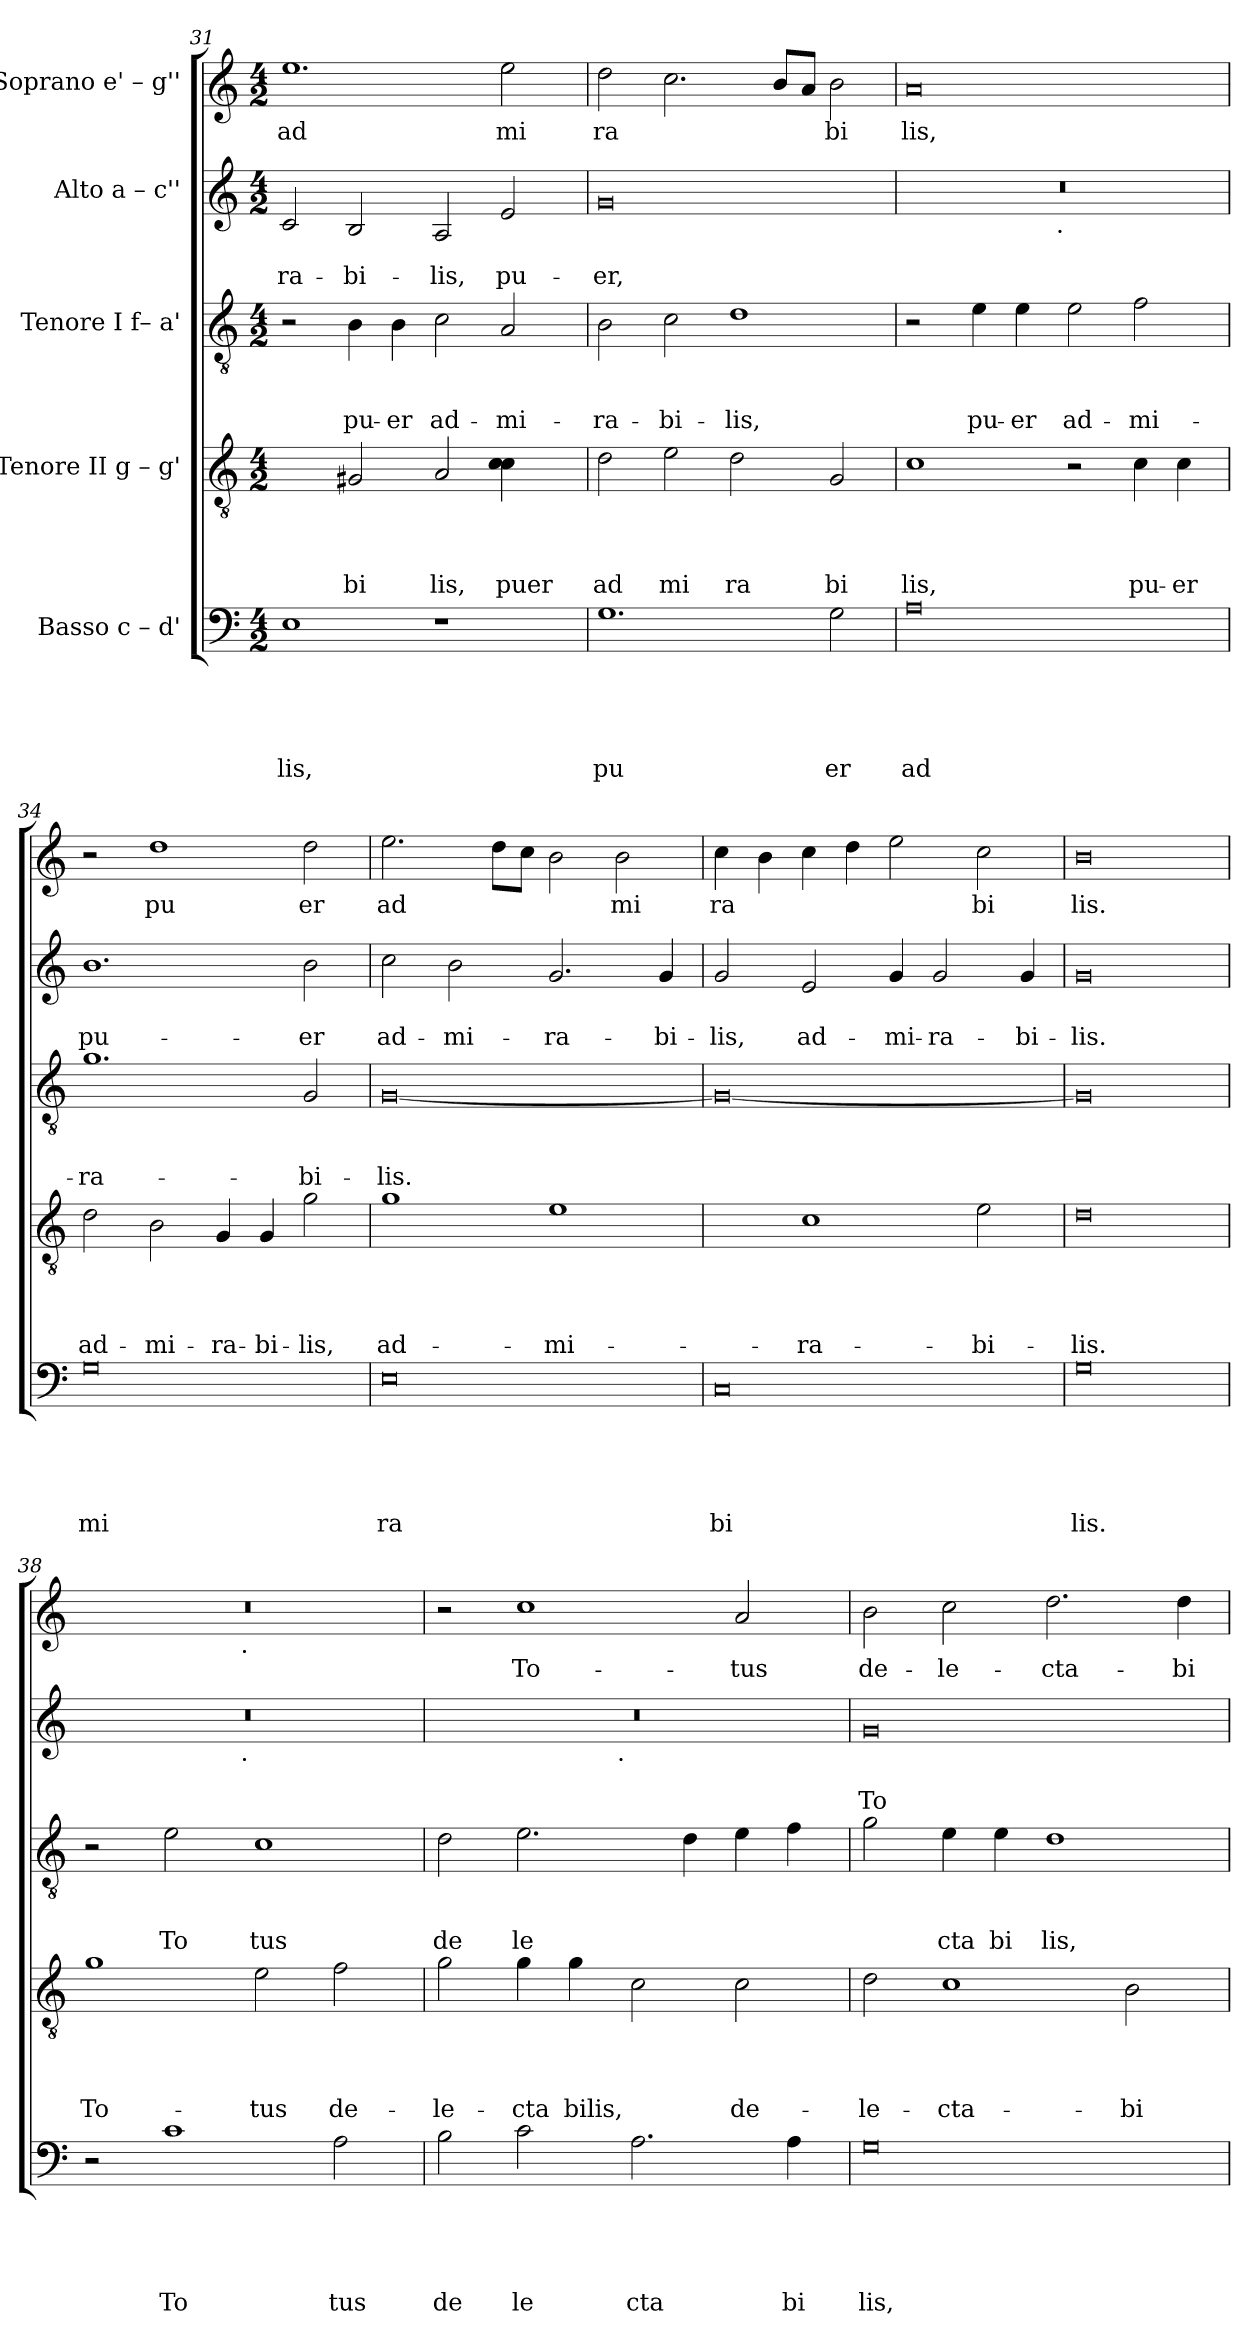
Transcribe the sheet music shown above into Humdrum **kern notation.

**kern	**text	**text	**text	**text	**text	**kern	**text	**text	**text	**text	**kern	**text	**text	**text	**kern	**text	**text	**kern	**text
*part5	*part5	*part5	*part5	*part5	*part5	*part4	*part4	*part4	*part4	*part4	*part3	*part3	*part3	*part3	*part2	*part2	*part2	*part1	*part1
*staff5	*staff5	*staff5	*staff5	*staff5	*staff5	*staff4	*staff4	*staff4	*staff4	*staff4	*staff3	*staff3	*staff3	*staff3	*staff2	*staff2	*staff2	*staff1	*staff1
*I"Basso c – d'	*	*	*	*	*	*I"Tenore II g – g'	*	*	*	*	*I"Tenore I f– a'	*	*	*	*I"Alto a – c''	*	*	*I"Soprano e' – g''	*
*clefF4	*	*	*	*	*	*clefGv2	*	*	*	*	*clefGv2	*	*	*	*clefG2	*	*	*clefG2	*
*k[]	*	*	*	*	*	*k[]	*	*	*	*	*k[]	*	*	*	*k[]	*	*	*k[]	*
*C:	*	*	*	*	*	*C:	*	*	*	*	*C:	*	*	*	*C:	*	*	*C:	*
*M4/2	*	*	*	*	*	*M4/2	*	*	*	*	*M4/2	*	*	*	*M4/2	*	*	*M4/2	*
=31	=31	=31	=31	=31	=31	=31	=31	=31	=31	=31	=31	=31	=31	=31	=31	=31	=31	=31	=31
!	!	!	!	!	!LO:LY:b	!	!	!	!	!	!	!	!	!	!	!	!LO:LY:b	!	!LO:LY:b
1E	.	.	.	.	lis,	2ryy	.	.	.	.	2r	.	.	.	2c/	.	-ra-	1.ee	ad
!	!	!	!	!	!	!	!	!	!	!LO:LY:b	!	!	!	!LO:LY:b	!	!	!LO:LY:b	!	!
.	.	.	.	.	.	2G#X/	.	.	.	bi	4B\	.	.	pu-	2B/	.	-bi-	.	.
!	!	!	!	!	!	!	!	!	!	!	!	!	!	!LO:LY:b	!	!	!	!	!
.	.	.	.	.	.	.	.	.	.	.	4B\	.	.	-er	.	.	.	.	.
!	!	!	!	!	!	!	!	!	!	!LO:LY:b	!	!	!	!LO:LY:b	!	!	!LO:LY:b	!	!
1r	.	.	.	.	.	2A/	.	.	.	lis,	2c\	.	.	ad-	2A/	.	-lis,	.	.
!	!	!	!	!	!	!	!	!	!	!LO:LY:b	!	!	!	!LO:LY:b	!	!	!LO:LY:b	!	!LO:LY:b
.	.	.	.	.	.	4c\ 4c\	.	.	.	puer	2A/	.	.	-mi-	2e/	.	pu-	2ee\	mi
.	.	.	.	.	.	4ryy	.	.	.	.	.	.	.	.	.	.	.	.	.
=32	=32	=32	=32	=32	=32	=32	=32	=32	=32	=32	=32	=32	=32	=32	=32	=32	=32	=32	=32
!	!	!	!	!	!LO:LY:b	!	!	!	!	!LO:LY:b	!	!	!	!LO:LY:b	!	!	!LO:LY:b	!	!LO:LY:b
1.G	.	.	.	.	pu	2d\	.	.	.	ad	2B\	.	.	-ra-	0g	.	-er,	2dd\	ra
!	!	!	!	!	!	!	!	!	!	!LO:LY:b	!	!	!	!LO:LY:b	!	!	!	!	!
.	.	.	.	.	.	2e\	.	.	.	mi	2c\	.	.	-bi-	.	.	.	2.cc\	.
!	!	!	!	!	!	!	!	!	!	!LO:LY:b	!	!	!	!LO:LY:b	!	!	!	!	!
.	.	.	.	.	.	2d\	.	.	.	ra	1d	.	.	-lis,	.	.	.	.	.
.	.	.	.	.	.	.	.	.	.	.	.	.	.	.	.	.	.	8b/L	.
.	.	.	.	.	.	.	.	.	.	.	.	.	.	.	.	.	.	8a/J	.
!	!	!	!	!	!LO:LY:b	!	!	!	!	!LO:LY:b	!	!	!	!	!	!	!	!	!LO:LY:b
2G\	.	.	.	.	er	2G/	.	.	.	bi	.	.	.	.	.	.	.	2b\	bi
!!LO:LB:g=z
=33	=33	=33	=33	=33	=33	=33	=33	=33	=33	=33	=33	=33	=33	=33	=33	=33	=33	=33	=33
!	!	!	!	!	!LO:LY:b	!	!	!	!	!LO:LY:b	!	!	!	!	!	!	!	!	!LO:LY:b
*	*	*	*	*	*	*	*	*	*	*	*	*	*	*	*^	*	*	*	*
0A	.	.	.	.	ad	1c	.	.	.	lis,	2r	.	.	.	0r	2ryy	.	.	0a	lis,
!	!	!	!	!	!	!	!	!	!	!	!	!	!	!LO:LY:b	!	!	!	!	!	!
.	.	.	.	.	.	.	.	.	.	.	4e\	.	.	pu-	.	4...ryy	.	.	.	.
!	!	!	!	!	!	!	!	!	!	!	!	!	!	!LO:LY:b	!	!	!	!	!	!
.	.	.	.	.	.	.	.	.	.	.	4e\	.	.	-er	.	.	.	.	.	.
!	!	!	!	!	!	!	!	!	!	!	!	!	!	!	!	!LO:TX:b:t=.	!	!	!	!
.	.	.	.	.	.	.	.	.	.	.	.	.	.	.	.	1ryy	.	.	.	.
!	!	!	!	!	!	!	!	!	!	!	!	!	!	!LO:LY:b	!	!	!	!	!	!
.	.	.	.	.	.	2r	.	.	.	.	2e\	.	.	ad-	.	.	.	.	.	.
!	!	!	!	!	!	!	!	!	!	!LO:LY:b	!	!	!	!LO:LY:b	!	!	!	!	!	!
.	.	.	.	.	.	4c\	.	.	.	pu-	2f\	.	.	-mi-	.	.	.	.	.	.
!	!	!	!	!	!	!	!	!	!	!LO:LY:b	!	!	!	!	!	!	!	!	!	!
.	.	.	.	.	.	4c\	.	.	.	-er	.	.	.	.	.	.	.	.	.	.
.	.	.	.	.	.	.	.	.	.	.	.	.	.	.	.	32ryy	.	.	.	.
=34	=34	=34	=34	=34	=34	=34	=34	=34	=34	=34	=34	=34	=34	=34	=34	=34	=34	=34	=34	=34
!	!	!	!	!	!LO:LY:b	!	!	!	!	!LO:LY:b	!	!	!	!LO:LY:b	!	!	!	!LO:LY:b	!	!
*	*	*	*	*	*	*	*	*	*	*	*	*	*	*	*v	*v	*	*	*	*
0G	.	.	.	.	mi	2d\	.	.	.	ad-	1.g	.	.	-ra-	1.b	.	pu-	2r	.
!	!	!	!	!	!	!	!	!	!	!LO:LY:b	!	!	!	!	!	!	!	!	!LO:LY:b
.	.	.	.	.	.	2B\	.	.	.	-mi-	.	.	.	.	.	.	.	1dd	pu
!	!	!	!	!	!	!	!	!	!	!LO:LY:b	!	!	!	!	!	!	!	!	!
.	.	.	.	.	.	4G/	.	.	.	-ra-	.	.	.	.	.	.	.	.	.
!	!	!	!	!	!	!	!	!	!	!LO:LY:b	!	!	!	!	!	!	!	!	!
.	.	.	.	.	.	4G/	.	.	.	-bi-	.	.	.	.	.	.	.	.	.
!	!	!	!	!	!	!	!	!	!	!LO:LY:b	!	!	!	!LO:LY:b	!	!	!LO:LY:b	!	!LO:LY:b
.	.	.	.	.	.	2g\	.	.	.	-lis,	2G/	.	.	-bi-	2b\	.	-er	2dd\	er
=35	=35	=35	=35	=35	=35	=35	=35	=35	=35	=35	=35	=35	=35	=35	=35	=35	=35	=35	=35
!	!	!	!	!	!LO:LY:b	!	!	!	!	!LO:LY:b	!	!	!	!LO:LY:b	!	!	!LO:LY:b	!	!LO:LY:b
0E	.	.	.	.	ra	1g	.	.	.	ad-	[<0G	.	.	-lis.	2cc\	.	ad-	2.ee\	ad
!	!	!	!	!	!	!	!	!	!	!	!	!	!	!	!	!	!LO:LY:b	!	!
.	.	.	.	.	.	.	.	.	.	.	.	.	.	.	2b\	.	-mi-	.	.
.	.	.	.	.	.	.	.	.	.	.	.	.	.	.	.	.	.	8dd\L	.
.	.	.	.	.	.	.	.	.	.	.	.	.	.	.	.	.	.	8cc\J	.
!	!	!	!	!	!	!	!	!	!	!LO:LY:b	!	!	!	!	!	!	!LO:LY:b	!	!
.	.	.	.	.	.	1e	.	.	.	-mi-	.	.	.	.	2.g/	.	-ra-	2b\	.
!	!	!	!	!	!	!	!	!	!	!	!	!	!	!	!	!	!	!	!LO:LY:b
.	.	.	.	.	.	.	.	.	.	.	.	.	.	.	.	.	.	2b\	mi
!	!	!	!	!	!	!	!	!	!	!	!	!	!	!	!	!	!LO:LY:b	!	!
.	.	.	.	.	.	.	.	.	.	.	.	.	.	.	4g/	.	-bi-	.	.
=36	=36	=36	=36	=36	=36	=36	=36	=36	=36	=36	=36	=36	=36	=36	=36	=36	=36	=36	=36
!	!	!	!	!	!LO:LY:b	!	!	!	!	!	!	!	!	!	!	!	!LO:LY:b	!	!LO:LY:b
0C	.	.	.	.	bi	2ryy	.	.	.	.	0G_	.	.	.	2g/	.	-lis,	4cc\	ra
.	.	.	.	.	.	.	.	.	.	.	.	.	.	.	.	.	.	4b\	.
!	!	!	!	!	!	!	!	!	!	!LO:LY:b	!	!	!	!	!	!	!LO:LY:b	!	!
.	.	.	.	.	.	1c	.	.	.	-ra-	.	.	.	.	2e/	.	ad-	4cc\	.
.	.	.	.	.	.	.	.	.	.	.	.	.	.	.	.	.	.	4dd\	.
!	!	!	!	!	!	!	!	!	!	!	!	!	!	!	!	!	!LO:LY:b	!	!
.	.	.	.	.	.	.	.	.	.	.	.	.	.	.	4g/	.	-mi-	2ee\	.
!	!	!	!	!	!	!	!	!	!	!	!	!	!	!	!	!	!LO:LY:b	!	!
.	.	.	.	.	.	.	.	.	.	.	.	.	.	.	2g/	.	-ra-	.	.
!	!	!	!	!	!	!	!	!	!	!LO:LY:b	!	!	!	!	!	!	!	!	!LO:LY:b
.	.	.	.	.	.	2e\	.	.	.	-bi-	.	.	.	.	.	.	.	2cc\	bi
!	!	!	!	!	!	!	!	!	!	!	!	!	!	!	!	!	!LO:LY:b	!	!
.	.	.	.	.	.	.	.	.	.	.	.	.	.	.	4g/	.	-bi-	.	.
=37	=37	=37	=37	=37	=37	=37	=37	=37	=37	=37	=37	=37	=37	=37	=37	=37	=37	=37	=37
!	!	!	!	!	!LO:LY:b	!	!	!	!	!LO:LY:b	!	!	!	!	!	!	!LO:LY:b	!	!LO:LY:b
0G	.	.	.	.	lis.	0d	.	.	.	-lis.	0G]	.	.	.	0g	.	-lis.	0b	lis.
!!LO:PB:g=z
=38	=38	=38	=38	=38	=38	=38	=38	=38	=38	=38	=38	=38	=38	=38	=38	=38	=38	=38	=38
!	!	!	!	!	!	!	!	!	!	!LO:LY:b	!	!	!	!	!	!	!	!	!
*	*	*	*	*	*	*	*	*	*	*	*	*	*	*	*^	*	*	*^	*
2r	.	.	.	.	.	1g	.	.	.	To-	2r	.	.	.	0r	2ryy	.	.	0r	2ryy	.
!	!	!	!	!	!LO:LY:b	!	!	!	!	!	!	!	!	!LO:LY:b	!	!	!	!	!	!	!
1c	.	.	.	.	To	.	.	.	.	.	2e\	.	.	To	.	4...ryy	.	.	.	4...ryy	.
!	!	!	!	!	!	!	!	!	!	!	!	!	!	!	!	!	!	!	!	!LO:TX:b:t=.	!
!	!	!	!	!	!	!	!	!	!	!	!	!	!	!	!	!LO:TX:b:t=.	!	!	!	!	!
.	.	.	.	.	.	.	.	.	.	.	.	.	.	.	.	1ryy	.	.	.	1ryy	.
!	!	!	!	!	!	!	!	!	!	!LO:LY:b	!	!	!	!LO:LY:b	!	!	!	!	!	!	!
.	.	.	.	.	.	2e\	.	.	.	-tus	1c	.	.	tus	.	.	.	.	.	.	.
!	!	!	!	!	!LO:LY:b	!	!	!	!	!LO:LY:b	!	!	!	!	!	!	!	!	!	!	!
2A\	.	.	.	.	tus	2f\	.	.	.	de-	.	.	.	.	.	.	.	.	.	.	.
.	.	.	.	.	.	.	.	.	.	.	.	.	.	.	.	32ryy	.	.	.	32ryy	.
=39	=39	=39	=39	=39	=39	=39	=39	=39	=39	=39	=39	=39	=39	=39	=39	=39	=39	=39	=39	=39	=39
!	!	!	!	!	!LO:LY:b	!	!	!	!	!LO:LY:b	!	!	!	!LO:LY:b	!	!	!	!	!	!	!
*	*	*	*	*	*	*	*	*	*	*	*	*	*	*	*	*	*	*	*v	*v	*
2B\	.	.	.	.	de	2g\	.	.	.	-le-	2d\	.	.	de	0r	2ryy	.	.	2r	.
!	!	!	!	!	!LO:LY:b	!	!	!	!	!LO:LY:b	!	!	!	!LO:LY:b	!	!	!	!	!	!LO:LY:b
2c\	.	.	.	.	le	4g\	.	.	.	-cta	2.e\	.	.	le	.	4...ryy	.	.	1cc	To-
!	!	!	!	!	!	!	!	!	!	!LO:LY:b	!	!	!	!	!	!	!	!	!	!
.	.	.	.	.	.	4g\	.	.	.	bilis,	.	.	.	.	.	.	.	.	.	.
!	!	!	!	!	!	!	!	!	!	!	!	!	!	!	!	!LO:TX:b:t=.	!	!	!	!
.	.	.	.	.	.	.	.	.	.	.	.	.	.	.	.	1ryy	.	.	.	.
!	!	!	!	!	!LO:LY:b	!	!	!	!	!	!	!	!	!	!	!	!	!	!	!
2.A\	.	.	.	.	cta	2c\	.	.	.	.	.	.	.	.	.	.	.	.	.	.
.	.	.	.	.	.	.	.	.	.	.	4d\	.	.	.	.	.	.	.	.	.
!	!	!	!	!	!	!	!	!	!	!LO:LY:b	!	!	!	!	!	!	!	!	!	!LO:LY:b
.	.	.	.	.	.	2c\	.	.	.	de-	4e\	.	.	.	.	.	.	.	2a/	-tus
!	!	!	!	!	!LO:LY:b	!	!	!	!	!	!	!	!	!	!	!	!	!	!	!
4A\	.	.	.	.	bi	.	.	.	.	.	4f\	.	.	.	.	.	.	.	.	.
.	.	.	.	.	.	.	.	.	.	.	.	.	.	.	.	32ryy	.	.	.	.
=40	=40	=40	=40	=40	=40	=40	=40	=40	=40	=40	=40	=40	=40	=40	=40	=40	=40	=40	=40	=40
!	!	!	!	!	!LO:LY:b	!	!	!	!	!LO:LY:b	!	!	!	!	!	!	!	!LO:LY:b	!	!LO:LY:b
*	*	*	*	*	*	*	*	*	*	*	*	*	*	*	*v	*v	*	*	*	*
0G	.	.	.	.	lis,	2d\	.	.	.	-le-	2g\	.	.	.	0g	.	To	2b\	de-
!	!	!	!	!	!	!	!	!	!	!LO:LY:b	!	!	!	!LO:LY:b	!	!	!	!	!LO:LY:b
.	.	.	.	.	.	1c	.	.	.	-cta-	4e\	.	.	cta	.	.	.	2cc\	-le-
!	!	!	!	!	!	!	!	!	!	!	!	!	!	!LO:LY:b	!	!	!	!	!
.	.	.	.	.	.	.	.	.	.	.	4e\	.	.	bi	.	.	.	.	.
!	!	!	!	!	!	!	!	!	!	!	!	!	!	!LO:LY:b	!	!	!	!	!LO:LY:b
.	.	.	.	.	.	.	.	.	.	.	1d	.	.	lis,	.	.	.	2.dd\	-cta-
!	!	!	!	!	!	!	!	!	!	!LO:LY:b	!	!	!	!	!	!	!	!	!
.	.	.	.	.	.	2B\	.	.	.	-bi-	.	.	.	.	.	.	.	.	.
!	!	!	!	!	!	!	!	!	!	!	!	!	!	!	!	!	!	!	!LO:LY:b
.	.	.	.	.	.	.	.	.	.	.	.	.	.	.	.	.	.	4dd\	-bi-
=	=	=	=	=	=	=	=	=	=	=	=	=	=	=	=	=	=	=	=
*-	*-	*-	*-	*-	*-	*-	*-	*-	*-	*-	*-	*-	*-	*-	*-	*-	*-	*-	*-
